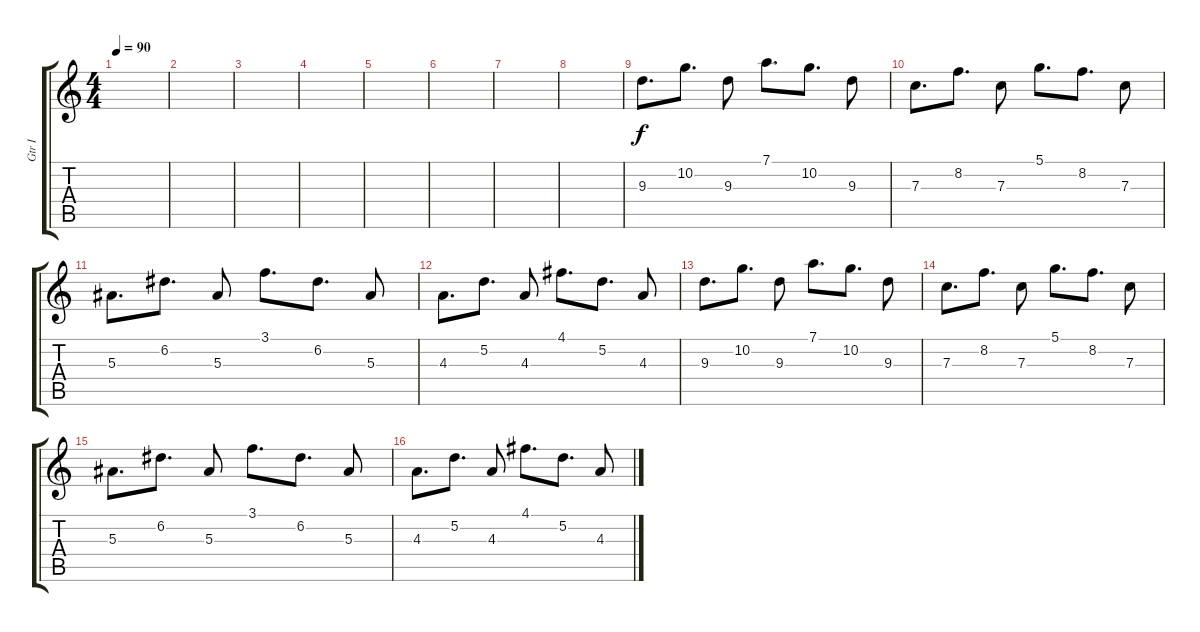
\track ("Gtr I" "Gtr I") {instrument electricguitarclean}
\staff {score tabs}
\tuning (D4 A3 F3 C3 G2 C2) {hide}
\ts (4 4)
\tempo 90
\clef g2
\ks c
|
|
|
|
|
|
|
|
9.3.8{d} 10.2.8{d} 9.3.8 7.1.8{d} 10.2.8{d} 9.3.8 |
7.3.8{d} 8.2.8{d} 7.3.8 5.1.8{d} 8.2.8{d} 7.3.8 |
5.3.8{d} 6.2.8{d} 5.3.8 3.1.8{d} 6.2.8{d} 5.3.8 |
4.3.8{d} 5.2.8{d} 4.3.8 4.1.8{d} 5.2.8{d} 4.3.8 |
9.3.8{d} 10.2.8{d} 9.3.8 7.1.8{d} 10.2.8{d} 9.3.8 |
7.3.8{d} 8.2.8{d} 7.3.8 5.1.8{d} 8.2.8{d} 7.3.8 |
5.3.8{d} 6.2.8{d} 5.3.8 3.1.8{d} 6.2.8{d} 5.3.8 |
4.3.8{d} 5.2.8{d} 4.3.8 4.1.8{d} 5.2.8{d} 4.3.8
